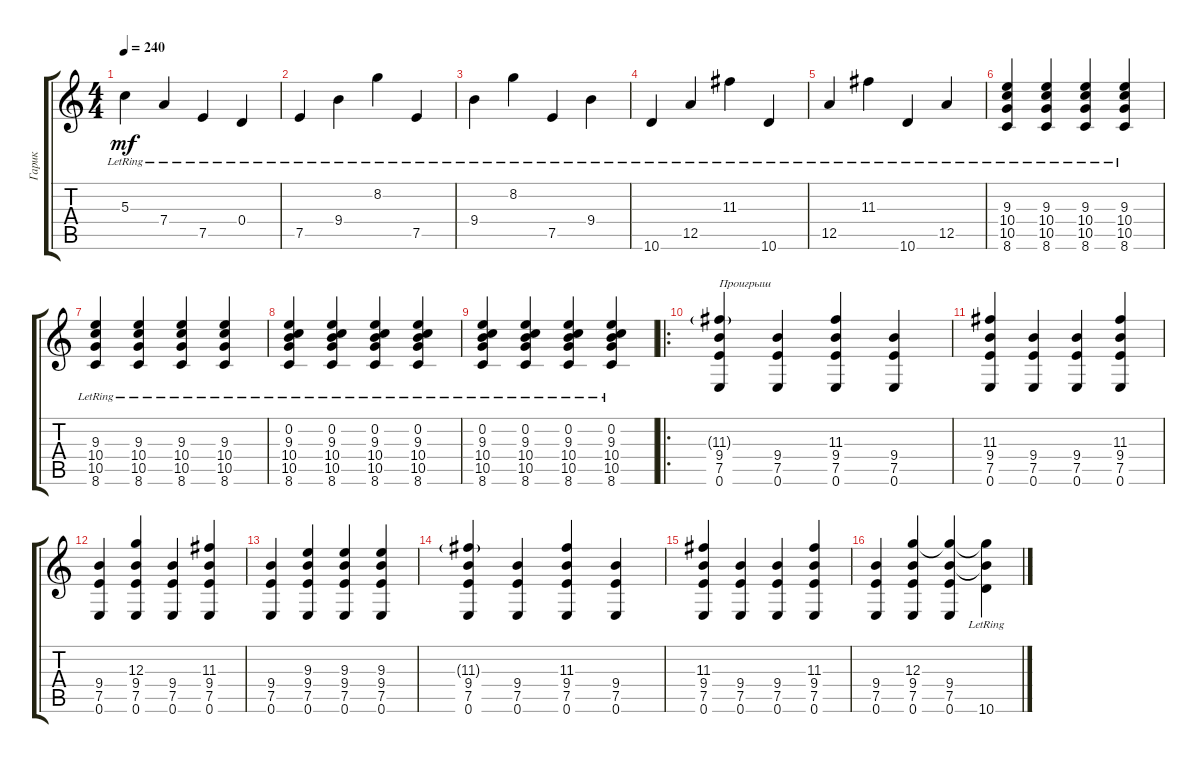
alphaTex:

\track ("Гарик" "Гарик") {instrument acousticguitarsteel}
\staff {score tabs}
\tuning (E4 B3 G3 D3 A2 E2) {hide}
\ts (4 4)
\tempo 240
\clef g2
\ks c
5.3{lr}.4{dy mf} 7.4{lr}.4 7.5{lr}.4 0.4{lr}.4 |
7.5{lr}.4 9.4{lr}.4 8.2{lr}.4 7.5{lr}.4 |
9.4{lr}.4 8.2{lr}.4 7.5{lr}.4 9.4{lr}.4 |
10.6{lr}.4 12.5{lr}.4 11.3{lr}.4 10.6{lr}.4 |
12.5{lr}.4 11.3{lr}.4 10.6{lr}.4 12.5{lr}.4 |
(9.3{lr} 10.4{lr} 10.5{lr} 8.6{lr}).4 (9.3{lr} 10.4{lr} 10.5{lr} 8.6{lr}).4 (9.3{lr} 10.4{lr} 10.5{lr} 8.6{lr}).4 (9.3{lr} 10.4{lr} 10.5{lr} 8.6{lr}).4 |
(9.3{lr} 10.4{lr} 10.5{lr} 8.6{lr}).4 (9.3{lr} 10.4{lr} 10.5{lr} 8.6{lr}).4 (9.3{lr} 10.4{lr} 10.5{lr} 8.6{lr}).4 (9.3{lr} 10.4{lr} 10.5{lr} 8.6{lr}).4 |
(0.2 9.3{lr} 10.4{lr} 10.5{lr} 8.6{lr}).4 (0.2 9.3{lr} 10.4{lr} 10.5{lr} 8.6{lr}).4 (0.2 9.3{lr} 10.4{lr} 10.5{lr} 8.6{lr}).4 (0.2 9.3{lr} 10.4{lr} 10.5{lr} 8.6{lr}).4 |
(0.2 9.3{lr} 10.4{lr} 10.5{lr} 8.6{lr}).4 (0.2 9.3{lr} 10.4{lr} 10.5{lr} 8.6{lr}).4 (0.2 9.3{lr} 10.4{lr} 10.5{lr} 8.6{lr}).4 (0.2 9.3{lr} 10.4{lr} 10.5{lr} 8.6{lr}).4 |
\ro
(11.3{g} 9.4 7.5 0.6).4{txt "Проигрыш"} (9.4 7.5 0.6).4 (11.3 9.4 7.5 0.6).4 (9.4 7.5 0.6).4 |
(11.3 9.4 7.5 0.6).4 (9.4 7.5 0.6).4 (9.4 7.5 0.6).4 (11.3 9.4 7.5 0.6).4 |
(9.4 7.5 0.6).4 (12.3 9.4 7.5 0.6).4 (9.4 7.5 0.6).4 (11.3 9.4 7.5 0.6).4 |
(9.4 7.5 0.6).4 (9.3 9.4 7.5 0.6).4 (9.3 9.4 7.5 0.6).4 (9.3 9.4 7.5 0.6).4 |
(11.3{g} 9.4 7.5 0.6).4 (9.4 7.5 0.6).4 (11.3 9.4 7.5 0.6).4 (9.4 7.5 0.6).4 |
(11.3 9.4 7.5 0.6).4 (9.4 7.5 0.6).4 (9.4 7.5 0.6).4 (11.3 9.4 7.5 0.6).4 |
(9.4 7.5 0.6).4 (12.3 9.4 7.5 0.6).4 (12.3{t} 9.4 7.5 0.6).4 (12.3{t} 9.4{t} 10.6{lr}).4
